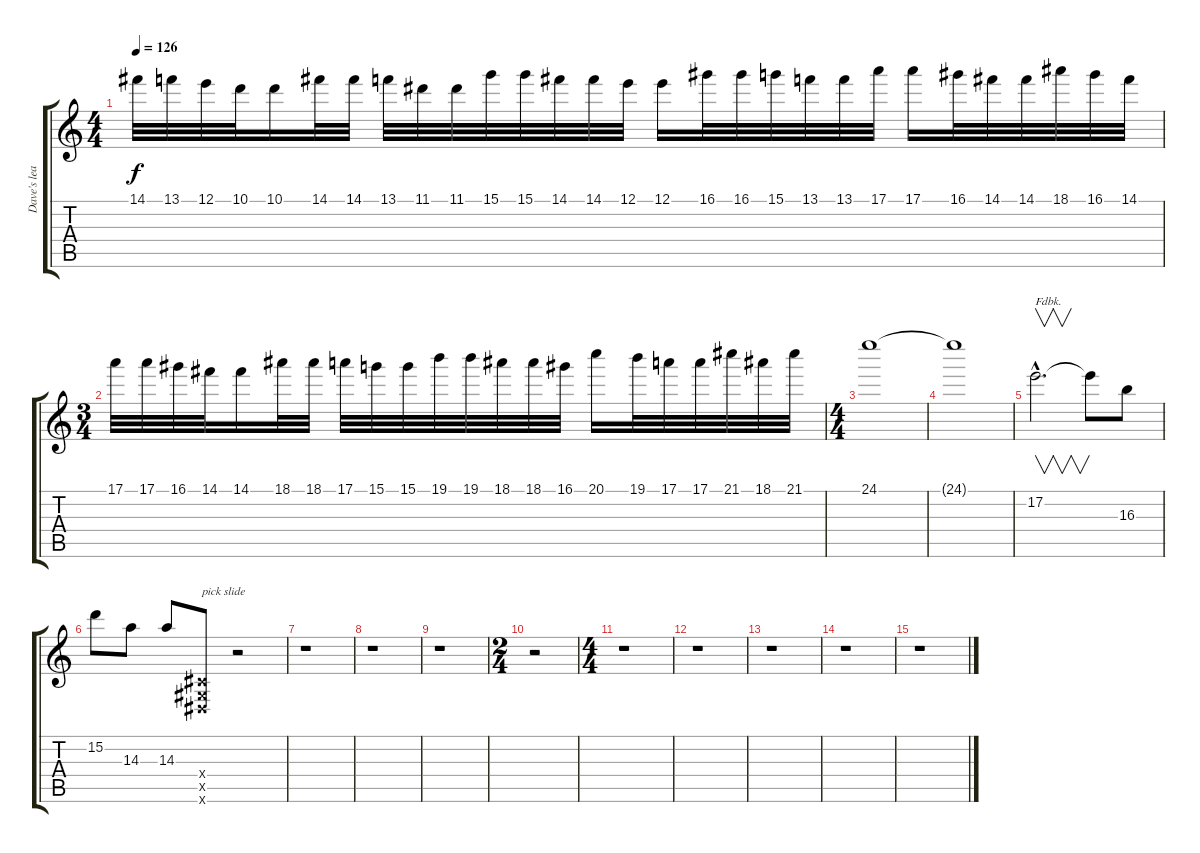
\track ("Dave's leads" "Dave's lea") {instrument distortionguitar}
\staff {score tabs}
\tuning (E4 B3 G3 D3 A2 E2) {hide}
\ts (4 4)
\tempo 126
\clef g2
\ks c
14.1.32{dy f} 13.1.32 12.1.32 10.1.32 10.1.16 14.1.32 14.1.32 13.1.32 11.1.32 11.1.32 15.1.32 15.1.32 14.1.32 14.1.32 12.1.32 12.1.16 16.1.32 16.1.32 15.1.32 13.1.32 13.1.32 17.1.32 17.1.16 16.1.32 14.1.32 14.1.32 18.1.32 16.1.32 14.1.32 |
\ts (3 4)
17.1.32 17.1.32 16.1.32 14.1.32 14.1.16 18.1.32 18.1.32 17.1.32 15.1.32 15.1.32 19.1.32 19.1.32 18.1.32 18.1.32 16.1.32 20.1.16 19.1.32 17.1.32 17.1.32 21.1.32 18.1.32 21.1.32 |
\ts (4 4)
24.1.1 |
24.1{t}.1 |
17.2{hac}.2{v d txt "Fdbk."} 17.2{t}.8 16.3.8 |
15.2.8 14.3.8 14.3.8 (-1.4{x} -1.5{x} -1.6{x}).8{txt "pick slide"} r.2 |
r.1 |
r.1 |
r.1 |
\ts (2 4)
r.2 |
\ts (4 4)
r.1 |
r.1 |
r.1 |
r.1 |
r.1
